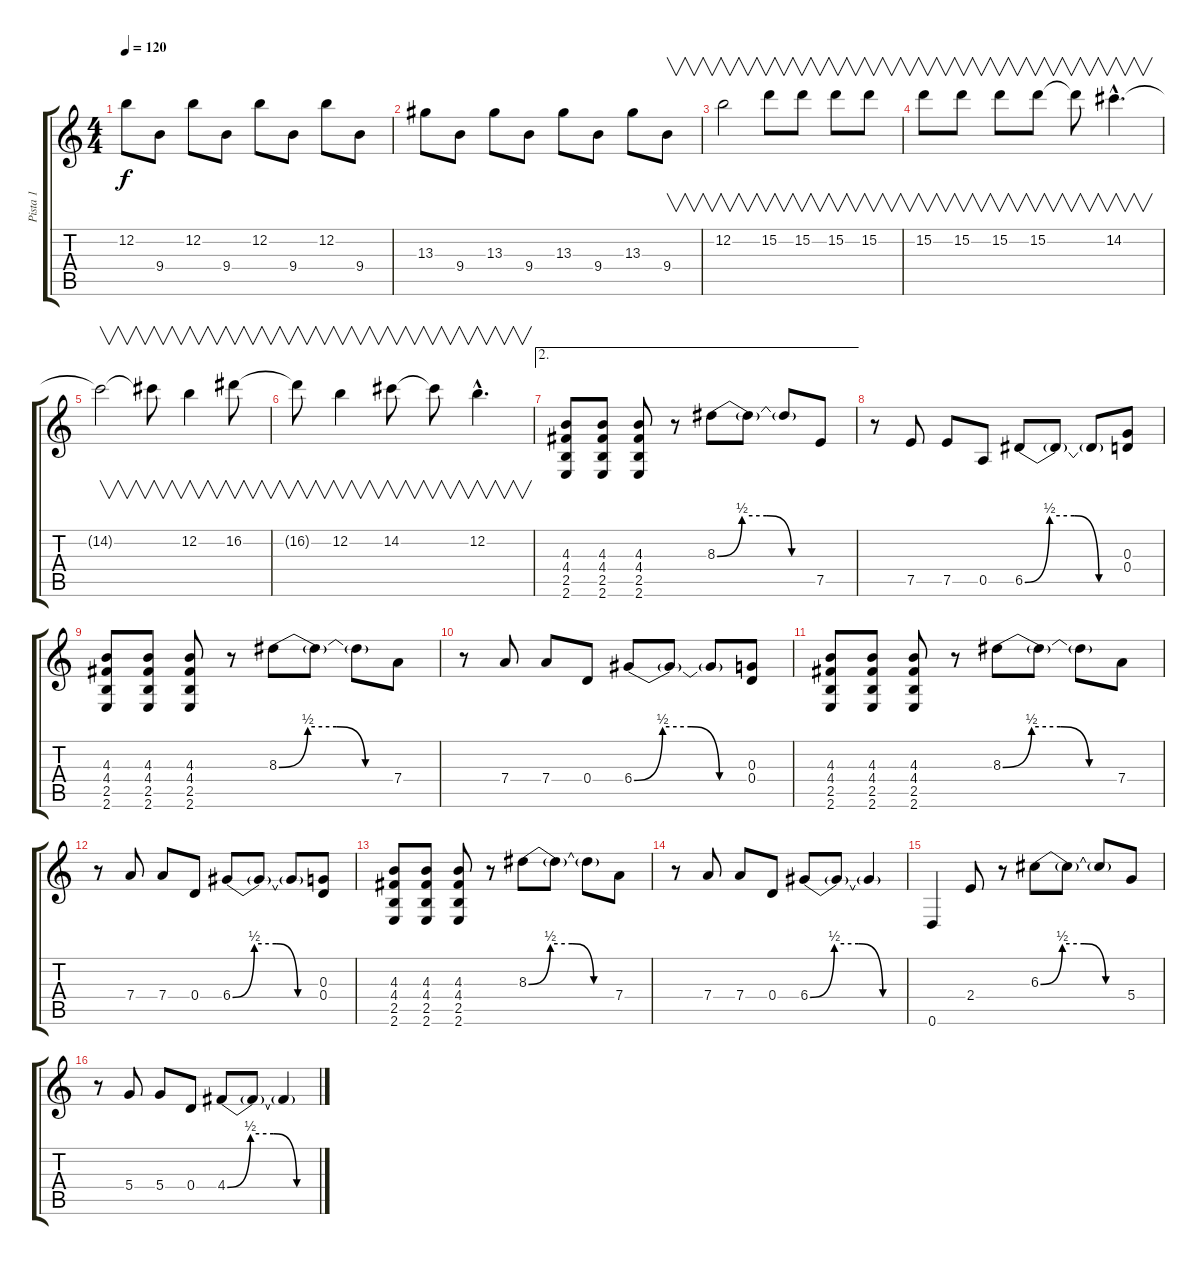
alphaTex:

\track ("Pista 1" "Pista 1") {instrument distortionguitar}
\staff {score tabs}
\tuning (E4 B3 G3 D3 A2 D2) {hide}
\ts (4 4)
\tempo 120
\clef g2
\ks c
12.2.8{dy f} 9.4.8 12.2.8 9.4.8 12.2.8 9.4.8 12.2.8 9.4.8 |
13.3.8 9.4.8 13.3.8 9.4.8 13.3.8 9.4.8 13.3.8 9.4.8{v} |
12.2.2{v} 15.2.8{v} 15.2.8{v} 15.2.8{v} 15.2.8{v} |
15.2.8{v} 15.2.8{v} 15.2.8{v} 15.2.8{v} 15.2{t}.8{v} 14.2{hac}.4{v d} |
14.2{t}.2{v} 14.2{t}.8{v} 12.2.4{v} 16.2.8{v} |
16.2{t}.8{v} 12.2.4{v} 14.2.8{v} 14.2{t}.8{v} 12.2{hac}.4{v d} |
\ae 2
(4.3 4.4 2.5 2.6).8 (4.3 4.4 2.5 2.6).8 (4.3 4.4 2.5 2.6).8 r.8 8.3{be (custom 0 0 15 2 30 2 45 0 60 0)}.8 8.3{t}.8 8.3{t}.8 7.5.8 |
r.8 7.5.8 7.5.8 0.5.8 6.5{be (custom 0 0 15 2 30 2 45 0 60 0)}.8 6.5{t}.8 6.5{t}.8 (0.3 0.4).8 |
(4.3 4.4 2.5 2.6).8 (4.3 4.4 2.5 2.6).8 (4.3 4.4 2.5 2.6).8 r.8 8.3{be (custom 0 0 15 2 30 2 45 0 60 0)}.8 8.3{t}.8 8.3{t}.8 7.4.8 |
r.8 7.4.8 7.4.8 0.4.8 6.4{be (custom 0 0 15 2 30 2 45 0 60 0)}.8 6.4{t}.8 6.4{t}.8 (0.3 0.4).8 |
(4.3 4.4 2.5 2.6).8 (4.3 4.4 2.5 2.6).8 (4.3 4.4 2.5 2.6).8 r.8 8.3{be (custom 0 0 15 2 30 2 45 0 60 0)}.8 8.3{t}.8 8.3{t}.8 7.4.8 |
r.8 7.4.8 7.4.8 0.4.8 6.4{be (custom 0 0 15 2 30 2 45 0 60 0)}.8 6.4{t}.8 6.4{t}.8 (0.3 0.4).8 |
(4.3 4.4 2.5 2.6).8 (4.3 4.4 2.5 2.6).8 (4.3 4.4 2.5 2.6).8 r.8 8.3{be (custom 0 0 15 2 30 2 45 0 60 0)}.8 8.3{t}.8 8.3{t}.8 7.4.8 |
r.8 7.4.8 7.4.8 0.4.8 6.4{be (custom 0 0 15 2 30 2 45 0 60 0)}.8 6.4{t}.8 6.4{t}.4 |
0.6.4 2.4.8 r.8 6.3{be (custom 0 0 15 2 30 2 45 0 60 0)}.8 6.3{t}.8 6.3{t}.8 5.4.8 |
r.8 5.4.8 5.4.8 0.4.8 4.4{be (custom 0 0 15 2 30 2 45 0 60 0)}.8 4.4{t}.8 4.4{t}.4
